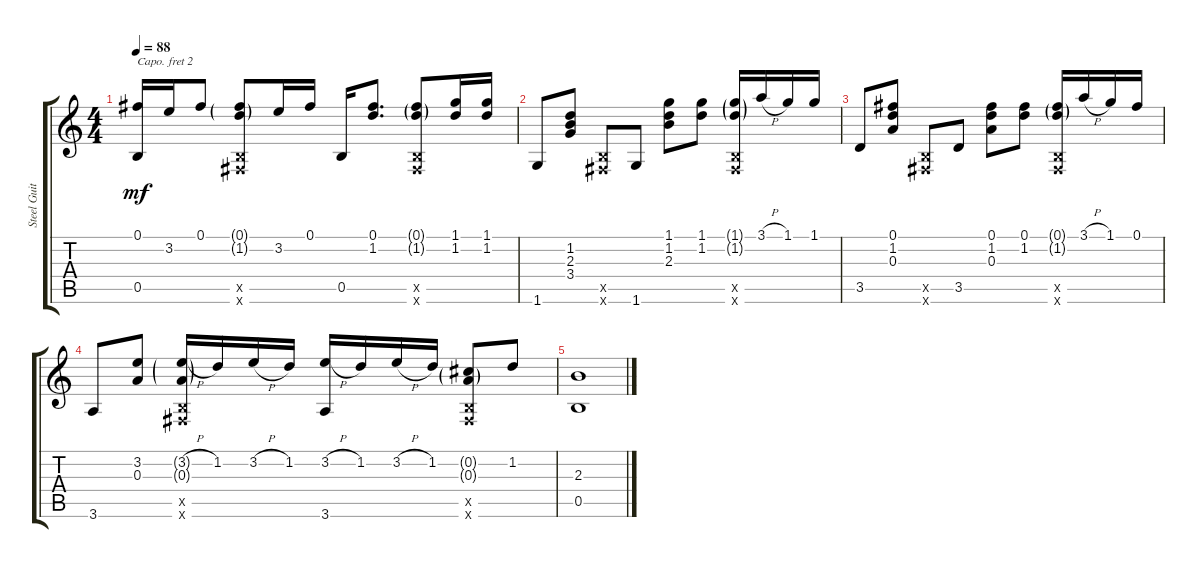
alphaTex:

\track ("Steel Guitar" "Steel Guit") {instrument acousticguitarsteel}
\staff {score tabs}
\capo 2
\tuning (E4 B3 G3 D3 A2 E2) {hide}
\ts (4 4)
\tempo 88
\clef g2
\ks c
(0.1 0.5).16{dy mf} 3.2.16 0.1.8 (0.1{g} 1.2{g} 0.5{x} 0.6{x}).8 3.2.16 0.1.16 0.5.16 (0.1 1.2).8{d} (0.1{g} 1.2{g} 0.5{x} 0.6{x}).8 (1.1 1.2).16 (1.1 1.2).16 |
1.6.8 (1.2 2.3 3.4).8 (0.5{x} 0.6{x}).8 1.6.8 (1.1 1.2 2.3).8 (1.1 1.2).8 (1.1{g} 1.2{g} 0.5{x} 0.6{x}).16 3.1{h}.16 1.1.16 1.1.16 |
3.5.8 (0.1 1.2 0.3).8 (0.5{x} 0.6{x}).8 3.5.8 (0.1 1.2 0.3).8 (0.1 1.2).8 (0.1{g} 1.2{g} 0.5{x} 0.6{x}).16 3.1{h}.16 1.1.16 0.1.16 |
3.6.8 (3.2 0.3).8 (3.2{h g} 0.3{g} 0.5{x} 0.6{x}).16 1.2.16 3.2{h}.16 1.2.16 (3.2{h} 3.6).16 1.2.16 3.2{h}.16 1.2.16 (0.2{g} 0.3{g} 0.5{x} 0.6{x}).8 1.2.8 |
(2.3 0.5).1
